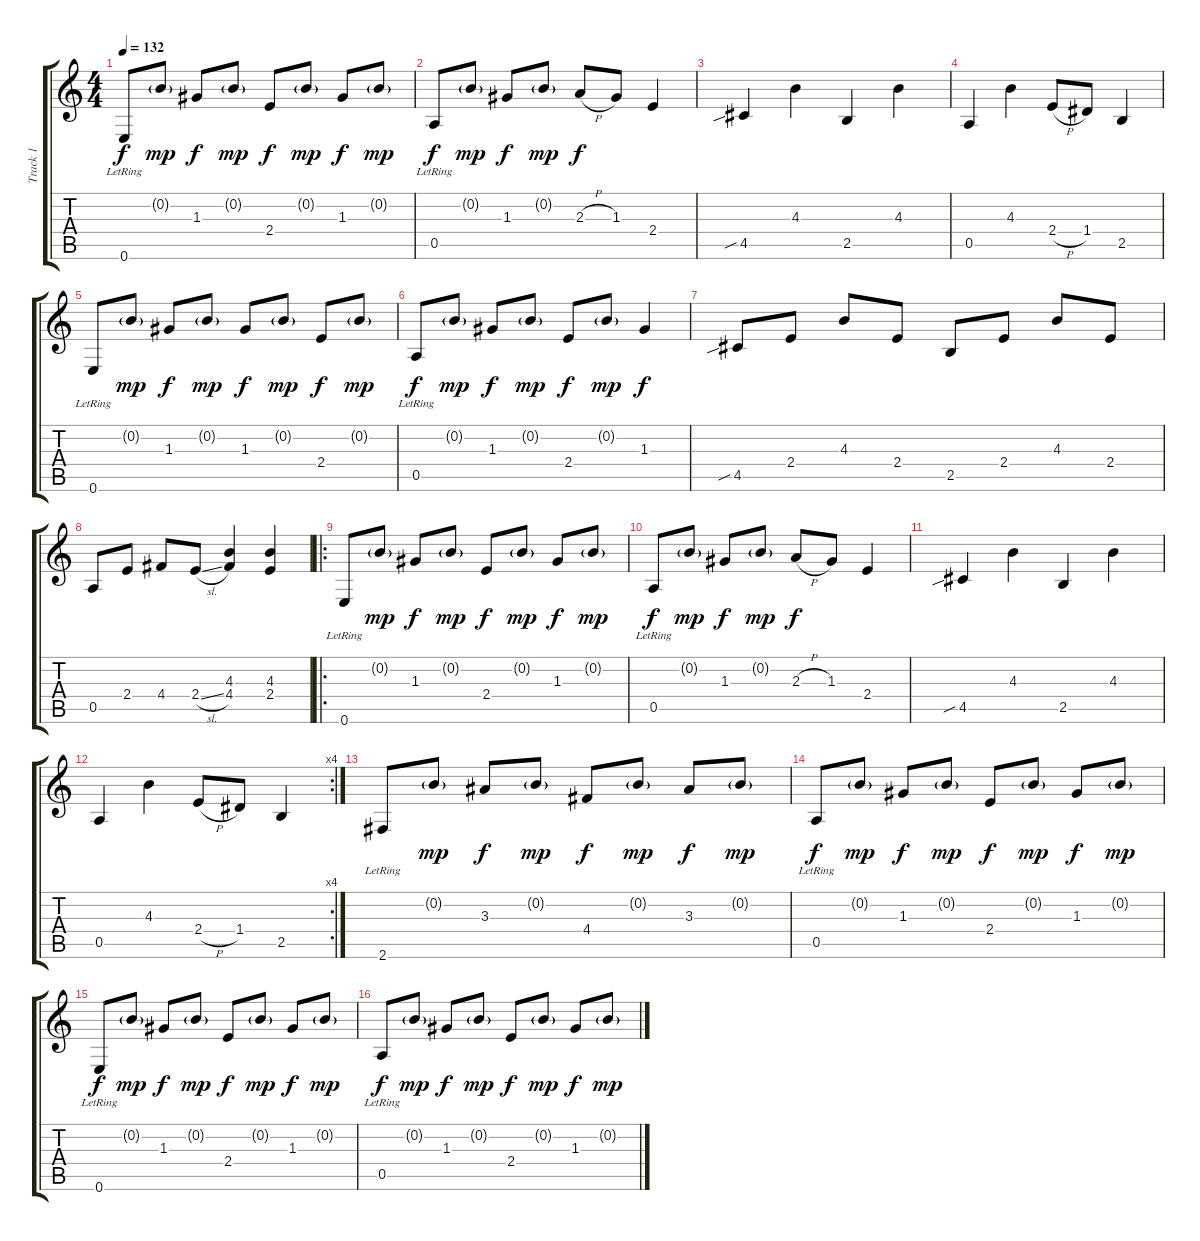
\track ("Track 1" "Track 1") {instrument acousticguitarsteel}
\staff {score tabs}
\tuning (E4 B3 G3 D3 A2 E2) {hide}
\ts (4 4)
\tempo 132
\clef g2
\ks c
0.6{lr}.8{dy f instrument acousticguitarsteel} 0.2{g}.8{dy mp} 1.3.8{dy f} 0.2{g}.8{dy mp} 2.4.8{dy f} 0.2{g}.8{dy mp} 1.3.8{dy f} 0.2{g}.8{dy mp} |
0.5{lr}.8{dy f} 0.2{g}.8{dy mp} 1.3.8{dy f} 0.2{g}.8{dy mp} 2.3{h}.8{dy f} 1.3.8 2.4.4 |
4.5{sib}.4 4.3.4 2.5.4 4.3.4 |
0.5.4 4.3.4 2.4{h}.8 1.4.8 2.5.4 |
0.6{lr}.8 0.2{g}.8{dy mp} 1.3.8{dy f} 0.2{g}.8{dy mp} 1.3.8{dy f} 0.2{g}.8{dy mp} 2.4.8{dy f} 0.2{g}.8{dy mp} |
0.5{lr}.8{dy f} 0.2{g}.8{dy mp} 1.3.8{dy f} 0.2{g}.8{dy mp} 2.4.8{dy f} 0.2{g}.8{dy mp} 1.3.4{dy f} |
4.5{sib}.8 2.4.8 4.3.8 2.4.8 2.5.8 2.4.8 4.3.8 2.4.8 |
0.5.8 2.4.8 4.4.8 2.4{sl}.8 (4.3 4.4).4 (4.3 2.4).4 |
\ro
0.6{lr}.8 0.2{g}.8{dy mp} 1.3.8{dy f} 0.2{g}.8{dy mp} 2.4.8{dy f} 0.2{g}.8{dy mp} 1.3.8{dy f} 0.2{g}.8{dy mp} |
0.5{lr}.8{dy f} 0.2{g}.8{dy mp} 1.3.8{dy f} 0.2{g}.8{dy mp} 2.3{h}.8{dy f} 1.3.8 2.4.4 |
4.5{sib}.4 4.3.4 2.5.4 4.3.4 |
\rc 4
0.5.4 4.3.4 2.4{h}.8 1.4.8 2.5.4 |
2.6{lr}.8 0.2{g}.8{dy mp} 3.3.8{dy f} 0.2{g}.8{dy mp} 4.4.8{dy f} 0.2{g}.8{dy mp} 3.3.8{dy f} 0.2{g}.8{dy mp} |
0.5{lr}.8{dy f} 0.2{g}.8{dy mp} 1.3.8{dy f} 0.2{g}.8{dy mp} 2.4.8{dy f} 0.2{g}.8{dy mp} 1.3.8{dy f} 0.2{g}.8{dy mp} |
0.6{lr}.8{dy f} 0.2{g}.8{dy mp} 1.3.8{dy f} 0.2{g}.8{dy mp} 2.4.8{dy f} 0.2{g}.8{dy mp} 1.3.8{dy f} 0.2{g}.8{dy mp} |
0.5{lr}.8{dy f} 0.2{g}.8{dy mp} 1.3.8{dy f} 0.2{g}.8{dy mp} 2.4.8{dy f} 0.2{g}.8{dy mp} 1.3.8{dy f} 0.2{g}.8{dy mp}
